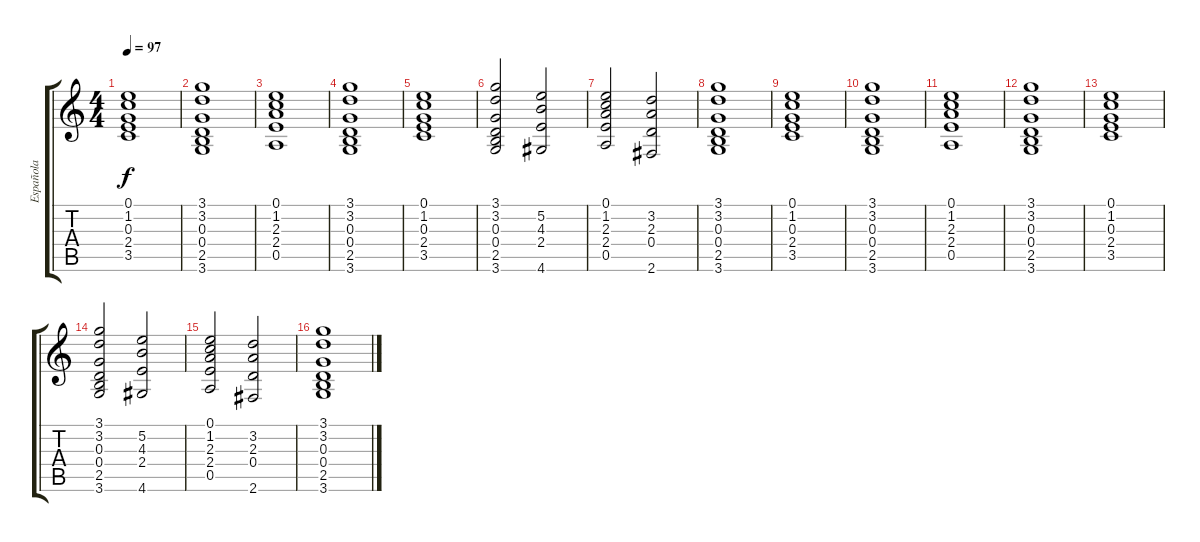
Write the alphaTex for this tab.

\track ("Española" "Española") {instrument acousticguitarnylon}
\staff {score tabs}
\tuning (E4 B3 G3 D3 A2 E2) {hide}
\ts (4 4)
\tempo 97
\clef g2
\ks c
(0.1 1.2 0.3 2.4 3.5).1{dy f} |
(3.1 3.2 0.3 0.4 2.5 3.6).1 |
(0.1 1.2 2.3 2.4 0.5).1 |
(3.1 3.2 0.3 0.4 2.5 3.6).1 |
(0.1 1.2 0.3 2.4 3.5).1 |
(3.1 3.2 0.3 0.4 2.5 3.6).2 (5.2 4.3 2.4 4.6).2 |
(0.1 1.2 2.3 2.4 0.5).2 (3.2 2.3 0.4 2.6).2 |
(3.1 3.2 0.3 0.4 2.5 3.6).1 |
(0.1 1.2 0.3 2.4 3.5).1 |
(3.1 3.2 0.3 0.4 2.5 3.6).1 |
(0.1 1.2 2.3 2.4 0.5).1 |
(3.1 3.2 0.3 0.4 2.5 3.6).1 |
(0.1 1.2 0.3 2.4 3.5).1 |
(3.1 3.2 0.3 0.4 2.5 3.6).2 (5.2 4.3 2.4 4.6).2 |
(0.1 1.2 2.3 2.4 0.5).2 (3.2 2.3 0.4 2.6).2 |
(3.1 3.2 0.3 0.4 2.5 3.6).1
